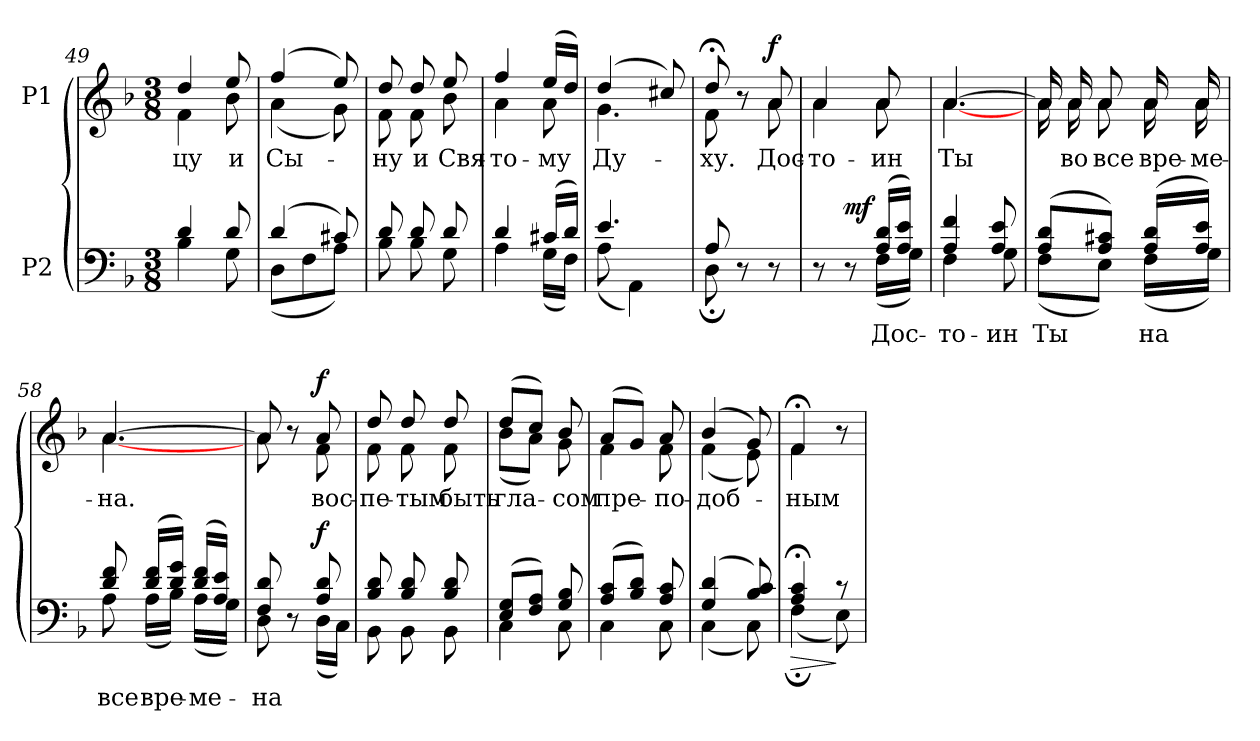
**kern	**text	**dynam	**kern	**text	**dynam
*part2	*part2	*part2	*part1	*part1	*part1
*staff2	*staff2	*staff2	*staff1	*staff1	*staff1
*I"P2	*	*	*I"P1	*	*
*clefF4	*	*	*clefG2	*	*
*k[b-]	*	*	*k[b-]	*	*
*d:	*	*	*d:	*	*
*M3/8	*	*	*M3/8	*	*
=49	=49	=49	=49	=49	=49
*^	*	*	*	*	*
!	!	!	!	!	!LO:LY:b:color=#000000	!
*	*	*	*	*^	*	*
4di/	4B-i\	.	.	4ddi/	4fi\	-цу	.
!	!	!	!	!	!	!LO:LY:b:color=#000000	!
8di/	8Gi\	.	.	8eei/	8b-i\	и	.
=50	=50	=50	=50	=50	=50	=50	=50
!	!	!	!	!	!	!LO:LY:b:color=#000000	!
(4di/	(8Di\L	.	.	(4ffi/	(4ai\	Сы-	.
.	8Fi\	.	.	.	.	.	.
8c#Xi/)	8Ai\J)	.	.	8eei/)	8gi\)	.	.
=51	=51	=51	=51	=51	=51	=51	=51
!	!	!	!	!	!	!LO:LY:b:color=#000000	!
8di/	8B-i\	.	.	8ddi/	8fi\	-ну	.
!	!	!	!	!	!	!LO:LY:b:color=#000000	!
8di/	8B-i\	.	.	8ddi/	8fi\	и	.
!	!	!	!	!	!	!LO:LY:b:color=#000000	!
8di/	8Gi\	.	.	8eei/	8b-i\	Свя-	.
=52	=52	=52	=52	=52	=52	=52	=52
!	!	!	!	!	!	!LO:LY:b:color=#000000	!
4di/	4Ai\	.	.	4ffi/	4ai\	-то-	.
!	!	!	!	!	!	!LO:LY:b:color=#000000	!
(16c#Xi/LL	(16Gi\LL	.	.	(16eei/LL	8ai\	-му	.
16di/JJ)	16Fi\JJ)	.	.	16ddi/JJ)	.	.	.
=53	=53	=53	=53	=53	=53	=53	=53
!	!	!	!	!	!	!LO:LY:b:color=#000000	!
4.ei/	(8Ai\	.	.	(4ddi/	4.gi\	Ду-	.
.	4AAi\)	.	.	.	.	.	.
.	.	.	.	8cc#Xi/)	.	.	.
=54	=54	=54	=54	=54	=54	=54	=54
!	!	!	!	!	!	!LO:LY:b:color=#000000	!
8Ai/	8D;i\	.	.	8dd;i/	8fi\	-ху.	.
8r	8ryy	.	.	8r	8ryy	.	.
!	!	!	!	!	!	!LO:LY:b:color=#000000	!
8r	8ryy	.	.	8ai/	8ai\	Дос-	f
=55	=55	=55	=55	=55	=55	=55	=55
!	!	!	!	!	!	!LO:LY:b:color=#000000	!
8r	4ryy	.	.	4ai/	4ai\	-то-	.
8r	.	.	mf	.	.	.	.
!	!	!LO:LY:b:color=#000000	!	!	!	!	!
!	!	!	!	!	!	!LO:LY:b:color=#000000	!
(16Ai/ 16diLL	(16Fi\LL	Дос-	.	8ai/	8ai\	-ин	.
16Ai/ 16eiJJ)	16Gi\JJ)	.	.	.	.	.	.
=56	=56	=56	=56	=56	=56	=56	=56
!	!	!LO:LY:b:color=#000000	!	!	!	!	!
!	!	!	!	!	!	!LO:LY:b:color=#000000	!
4Ai/ 4fi	4Fi\	-то-	.	[4.ai/	[4.ai\	Ты	.
!	!	!LO:LY:b:color=#000000	!	!	!	!	!
8Ai/ 8ei	8Gi\	-ин	.	.	.	.	.
!!LO:LB:g=z	!!
=57	=57	=57	=57	=57	=57	=57	=57
!	!	!LO:LY:b:color=#000000	!	!	!	!	!
(8Ai/ 8diL	(8Fi\L	Ты	.	16ai/]	16ai\	.	.
!	!	!	!	!	!	!LO:LY:b:color=#000000	!
.	.	.	.	16ai/	16ai\	во	.
!	!	!	!	!	!	!LO:LY:b:color=#000000	!
8Ai/ 8c#XiJ)	8Ei\J)	.	.	8ai/	8ai\	все	.
!	!	!LO:LY:b:color=#000000	!	!	!	!	!
!	!	!	!	!	!	!LO:LY:b:color=#000000	!
(16Ai/ 16diLL	(16Fi\LL	на	.	16ai/	16ai\	вре-	.
!	!	!	!	!	!	!LO:LY:b:color=#000000	!
16Ai/ 16eiJJ)	16Gi\JJ)	.	.	16ai/	16ai\	-ме-	.
=58	=58	=58	=58	=58	=58	=58	=58
!	!	!LO:LY:b:color=#000000	!	!	!	!	!
!	!	!	!	!	!	!LO:LY:b:color=#000000	!
8di/ 8fi	8Ai\	все	.	[4.ai/	[4.ai\	-на.	.
!	!	!LO:LY:b:color=#000000	!	!	!	!	!
(16di/ 16fiLL	(16Ai\LL	вре-	.	.	.	.	.
16di/ 16giJJ)	16B-i\JJ)	.	.	.	.	.	.
!	!	!LO:LY:b:color=#000000	!	!	!	!	!
(16di/ 16fiLL	(16Ai\LL	-ме-	.	.	.	.	.
16Ai/ 16eiJJ)	16Gi\JJ)	.	.	.	.	.	.
=59	=59	=59	=59	=59	=59	=59	=59
!	!	!LO:LY:b:color=#000000	!	!	!	!	!
8Fi/ 8di	8Di\	-на	.	8ai/]	8ai\	.	.
8r	8ryy	.	.	8r	8ryy	.	.
!	!	!	!	!	!	!LO:LY:b:color=#000000	!
8Ai/ 8di	(16Di\LL	.	f	8ai/	8fi\	вос-	f
.	16Ci\JJ)	.	.	.	.	.	.
=60	=60	=60	=60	=60	=60	=60	=60
!	!	!	!	!	!	!LO:LY:b:color=#000000	!
8B-i/ 8di	8BB-i\	.	.	8ddi/	8fi\	-пе-	.
!	!	!	!	!	!	!LO:LY:b:color=#000000	!
8B-i/ 8di	8BB-i\	.	.	8ddi/	8fi\	-тым	.
!	!	!	!	!	!	!LO:LY:b:color=#000000	!
8B-i/ 8di	8BB-i\	.	.	8ddi/	8fi\	быть	.
=61	=61	=61	=61	=61	=61	=61	=61
!	!	!	!	!	!	!LO:LY:b:color=#000000	!
(8Ei/ 8GiL	4Ci\	.	.	(8ddi/L	(8b-i\L	гла-	.
8Fi/ 8AiJ)	.	.	.	8cci/J)	8ai\J)	.	.
!	!	!	!	!	!	!LO:LY:b:color=#000000	!
8Gi/ 8B-i	8Ci\	.	.	8b-i/	8gi\	-сом	.
=62	=62	=62	=62	=62	=62	=62	=62
!	!	!	!	!	!	!LO:LY:b:color=#000000	!
(8Ai/ 8ciL	4Ci\	.	.	(8ai/L	4fi\	пре-	.
8B-i/ 8diJ)	.	.	.	8gi/J)	.	.	.
!	!	!	!	!	!	!LO:LY:b:color=#000000	!
8Ai/ 8ci	8Ci\	.	.	8ai/	8fi\	-по-	.
=63	=63	=63	=63	=63	=63	=63	=63
!	!	!	!	!	!	!LO:LY:b:color=#000000	!
(4Gi/ 4di	(4Ci\	.	.	(4b-i/	(4fi\	-доб-	.
8B-i/ 8ci)	8Ci\)	.	.	8gi/)	8ei\)	.	.
=64	=64	=64	=64	=64	=64	=64	=64
!	!	!	!LO:HP:b	!	!	!	!
!	!	!	!	!	!	!LO:LY:b:color=#000000	!
4Ai/; 4ci;	(4F;i\	.	>	4f;i/	4fi\	-ным	.
8r	8Ei\)	.	]	8r	8ryy	.	] ]
*v	*v	*	*	*	*	*	*
*	*	*	*v	*v	*	*
=	=	=	=	=	=
*-	*-	*-	*-	*-	*-
